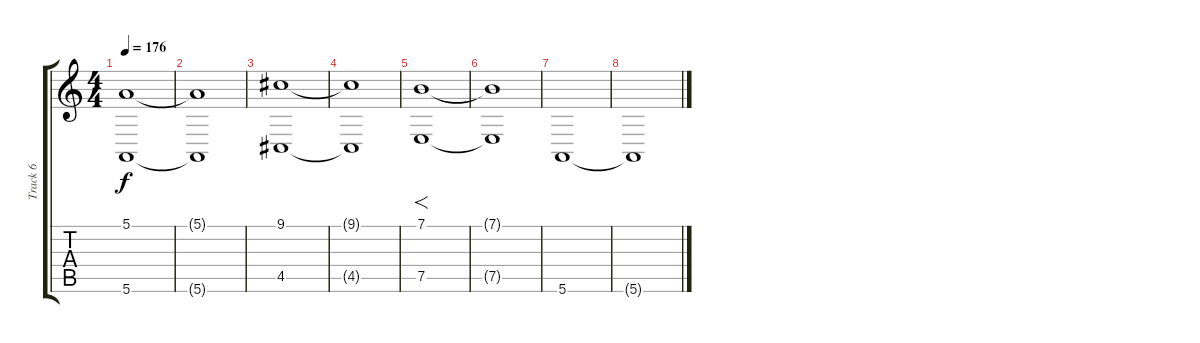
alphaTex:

\track ("Track 6" "Track 6") {instrument stringensemble1}
\staff {score tabs}
\tuning (E4 B3 G3 D3 A2 E2) {hide}
\ts (4 4)
\tempo 176
\clef g2
\ks c
(5.1 5.6).1{dy f} |
(5.1{t} 5.6{t}).1 |
(9.1 4.5).1 |
(9.1{t} 4.5{t}).1 |
(7.1 7.5).1{f} |
(7.1{t} 7.5{t}).1 |
5.6.1 |
5.6{t}.1
